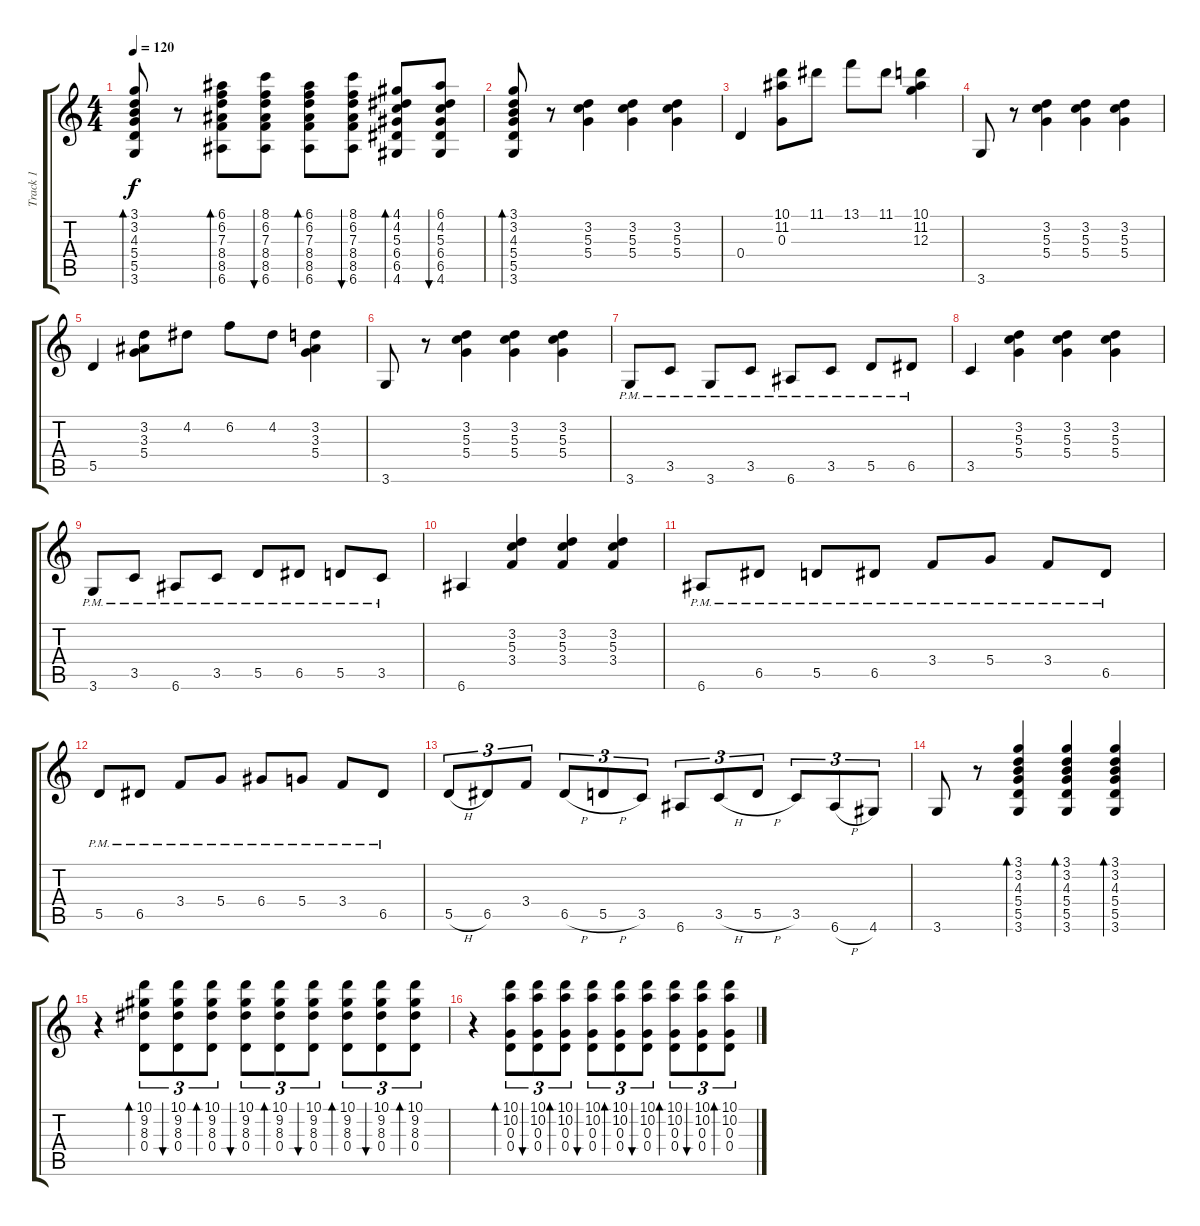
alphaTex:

\track ("Track 1" "Track 1") {instrument acousticguitarnylon}
\staff {score tabs}
\tuning (E4 B3 G3 D3 A2 E2) {hide}
\ts (4 4)
\tempo 120
\clef g2
\ks c
(3.1 3.2 4.3 5.4 5.5 3.6).8{bd 60 dy f} r.8 (6.1 6.2 7.3 8.4 8.5 6.6).8{bd 60} (8.1 6.2 7.3 8.4 8.5 6.6).8{bu 60} (6.1 6.2 7.3 8.4 8.5 6.6).8{bd 60} (8.1 6.2 7.3 8.4 8.5 6.6).8{bu 60} (4.1 4.2 5.3 6.4 6.5 4.6).8{bd 60} (6.1 4.2 5.3 6.4 6.5 4.6).8{bu 60} |
(3.1 3.2 4.3 5.4 5.5 3.6).8{bd 60} r.8 (3.2 5.3 5.4).4 (3.2 5.3 5.4).4 (3.2 5.3 5.4).4 |
0.4.4 (10.1 11.2 0.3).8 11.1.8 13.1.8 11.1.8 (10.1 11.2 12.3).4 |
3.6.8 r.8 (3.2 5.3 5.4).4 (3.2 5.3 5.4).4 (3.2 5.3 5.4).4 |
5.5.4 (3.2 3.3 5.4).8 4.2.8 6.2.8 4.2.8 (3.2 3.3 5.4).4 |
3.6.8 r.8 (3.2 5.3 5.4).4 (3.2 5.3 5.4).4 (3.2 5.3 5.4).4 |
3.6{pm}.8 3.5{pm}.8 3.6{pm}.8 3.5{pm}.8 6.6{pm}.8 3.5{pm}.8 5.5{pm}.8 6.5{pm}.8 |
3.5.4 (3.2 5.3 5.4).4 (3.2 5.3 5.4).4 (3.2 5.3 5.4).4 |
3.6{pm}.8 3.5{pm}.8 6.6{pm}.8 3.5{pm}.8 5.5{pm}.8 6.5{pm}.8 5.5{pm}.8 3.5{pm}.8 |
6.6.4 (3.2 5.3 3.4).4 (3.2 5.3 3.4).4 (3.2 5.3 3.4).4 |
6.6{pm}.8 6.5{pm}.8 5.5{pm}.8 6.5{pm}.8 3.4{pm}.8 5.4{pm}.8 3.4{pm}.8 6.5{pm}.8 |
5.5{pm}.8 6.5{pm}.8 3.4{pm}.8 5.4{pm}.8 6.4{pm}.8 5.4{pm}.8 3.4{pm}.8 6.5{pm}.8 |
5.5{h}.8{tu (3 2)} 6.5.8{tu (3 2)} 3.4.8{tu (3 2)} 6.5{h}.8{tu (3 2)} 5.5{h}.8{tu (3 2)} 3.5.8{tu (3 2)} 6.6.8{tu (3 2)} 3.5{h}.8{tu (3 2)} 5.5{h}.8{tu (3 2)} 3.5.8{tu (3 2)} 6.6{h}.8{tu (3 2)} 4.6.8{tu (3 2)} |
3.6.8 r.8 (3.1 3.2 4.3 5.4 5.5 3.6).4{bd 60} (3.1 3.2 4.3 5.4 5.5 3.6).4{bd 60} (3.1 3.2 4.3 5.4 5.5 3.6).4{bd 60} |
r.4 (10.1 9.2 8.3 0.4).8{tu (3 2) bd 60} (10.1 9.2 8.3 0.4).8{tu (3 2) bu 60} (10.1 9.2 8.3 0.4).8{tu (3 2) bd 60} (10.1 9.2 8.3 0.4).8{tu (3 2) bu 60} (10.1 9.2 8.3 0.4).8{tu (3 2) bd 60} (10.1 9.2 8.3 0.4).8{tu (3 2) bu 60} (10.1 9.2 8.3 0.4).8{tu (3 2) bd 60} (10.1 9.2 8.3 0.4).8{tu (3 2) bu 60} (10.1 9.2 8.3 0.4).8{tu (3 2) bd 60} |
r.4 (10.1 10.2 0.3 0.4).8{tu (3 2) bd 60} (10.1 10.2 0.3 0.4).8{tu (3 2) bu 60} (10.1 10.2 0.3 0.4).8{tu (3 2) bd 60} (10.1 10.2 0.3 0.4).8{tu (3 2) bu 60} (10.1 10.2 0.3 0.4).8{tu (3 2) bd 60} (10.1 10.2 0.3 0.4).8{tu (3 2) bu 60} (10.1 10.2 0.3 0.4).8{tu (3 2) bd 60} (10.1 10.2 0.3 0.4).8{tu (3 2) bu 60} (10.1 10.2 0.3 0.4).8{tu (3 2) bd 60}
